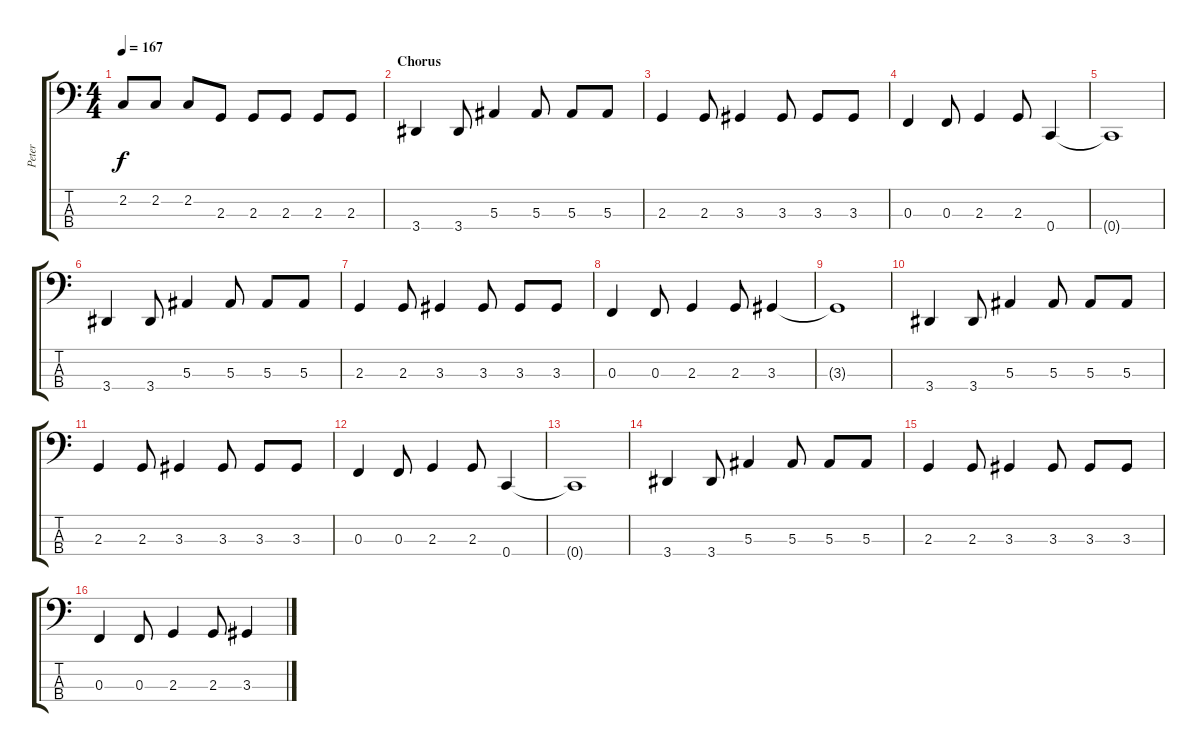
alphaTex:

\track ("Peter" "Peter") {instrument slapbass1}
\staff {score tabs}
\tuning (Eb2 Bb1 F1 C1) {hide}
\ts (4 4)
\tempo 167
\clef f4
\ks c
2.2.8{dy f} 2.2.8 2.2.8 2.3.8 2.3.8 2.3.8 2.3.8 2.3.8 |
\section ("" "Chorus")
3.4.4 3.4.8 5.3.4 5.3.8 5.3.8 5.3.8 |
2.3.4 2.3.8 3.3.4 3.3.8 3.3.8 3.3.8 |
0.3.4 0.3.8 2.3.4 2.3.8 0.4.4 |
0.4{t}.1 |
3.4.4 3.4.8 5.3.4 5.3.8 5.3.8 5.3.8 |
2.3.4 2.3.8 3.3.4 3.3.8 3.3.8 3.3.8 |
0.3.4 0.3.8 2.3.4 2.3.8 3.3.4 |
3.3{t}.1 |
3.4.4 3.4.8 5.3.4 5.3.8 5.3.8 5.3.8 |
2.3.4 2.3.8 3.3.4 3.3.8 3.3.8 3.3.8 |
0.3.4 0.3.8 2.3.4 2.3.8 0.4.4 |
0.4{t}.1 |
3.4.4 3.4.8 5.3.4 5.3.8 5.3.8 5.3.8 |
2.3.4 2.3.8 3.3.4 3.3.8 3.3.8 3.3.8 |
0.3.4 0.3.8 2.3.4 2.3.8 3.3.4
